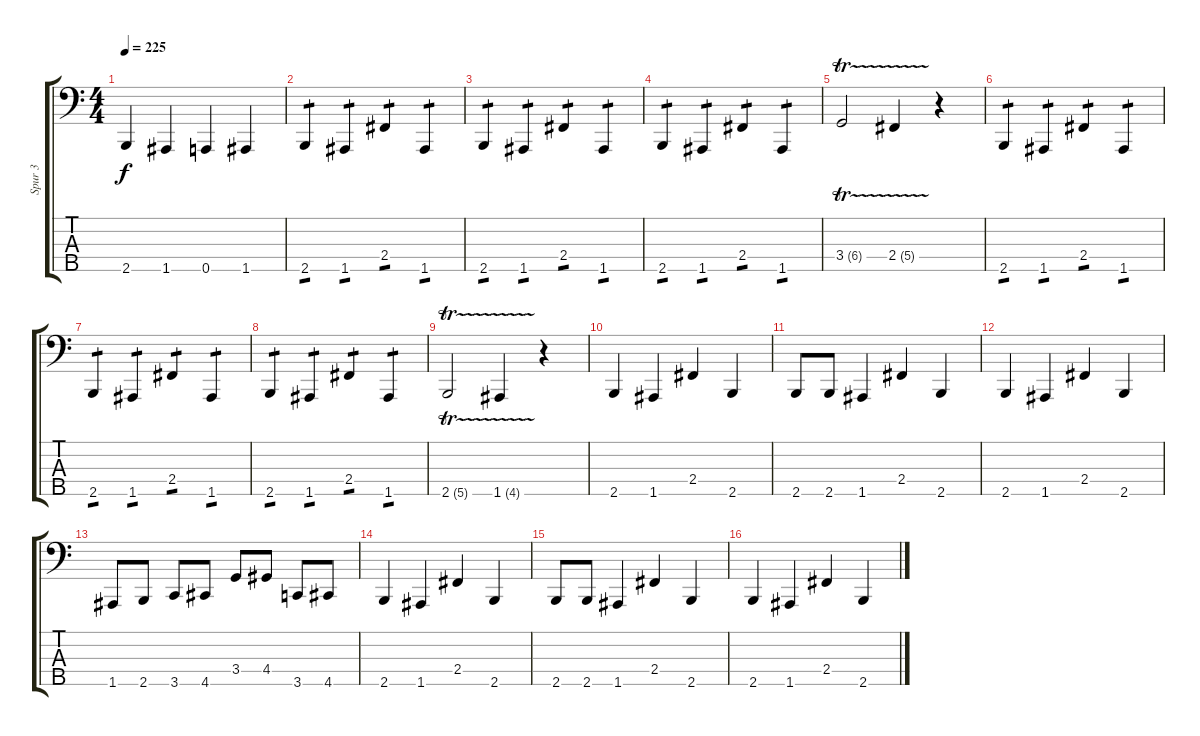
\track ("Spur 3" "Spur 3") {instrument electricbasspick}
\staff {score tabs}
\tuning (G2 D2 A1 E1 A0) {hide}
\ts (4 4)
\tempo 225
\clef f4
\ks c
2.5.4{dy f} 1.5.4 0.5.4 1.5.4 |
2.5.4{tp 1} 1.5.4{tp 1} 2.4.4{tp 1} 1.5.4{tp 1} |
2.5.4{tp 1} 1.5.4{tp 1} 2.4.4{tp 1} 1.5.4{tp 1} |
2.5.4{tp 1} 1.5.4{tp 1} 2.4.4{tp 1} 1.5.4{tp 1} |
3.4{tr (6 16)}.2 2.4{tr (5 16)}.4 r.4 |
2.5.4{tp 1} 1.5.4{tp 1} 2.4.4{tp 1} 1.5.4{tp 1} |
2.5.4{tp 1} 1.5.4{tp 1} 2.4.4{tp 1} 1.5.4{tp 1} |
2.5.4{tp 1} 1.5.4{tp 1} 2.4.4{tp 1} 1.5.4{tp 1} |
2.5{tr (5 16)}.2 1.5{tr (4 16)}.4 r.4 |
2.5.4 1.5.4 2.4.4 2.5.4 |
2.5.8 2.5.8 1.5.4 2.4.4 2.5.4 |
2.5.4 1.5.4 2.4.4 2.5.4 |
1.5.8 2.5.8 3.5.8 4.5.8 3.4.8 4.4.8 3.5.8 4.5.8 |
2.5.4 1.5.4 2.4.4 2.5.4 |
2.5.8 2.5.8 1.5.4 2.4.4 2.5.4 |
2.5.4 1.5.4 2.4.4 2.5.4
